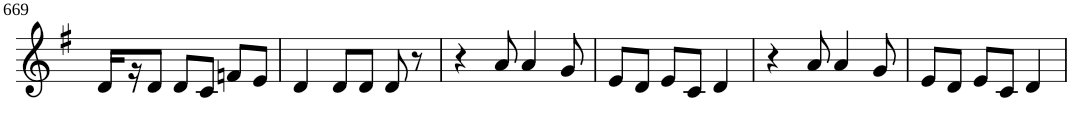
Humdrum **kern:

**kern
*part1
*staff1
*I"Violin
!!LO:PB:g=z
*clefG2
*k[f#]
*G:
*M3/4
=669
16d/LL
16r
8d/J
8d/L
8c/J
8fn/L
8e/J
=670
4d/
8d/L
8d/J
8d/
8r
=671
4r
8a/
4a/
8g/
=672
8e/L
8d/J
8e/L
8c/J
4d/
=673
4r
8a/
4a/
8g/
=674
8e/L
8d/J
8e/L
8c/J
4d/
=
*-
